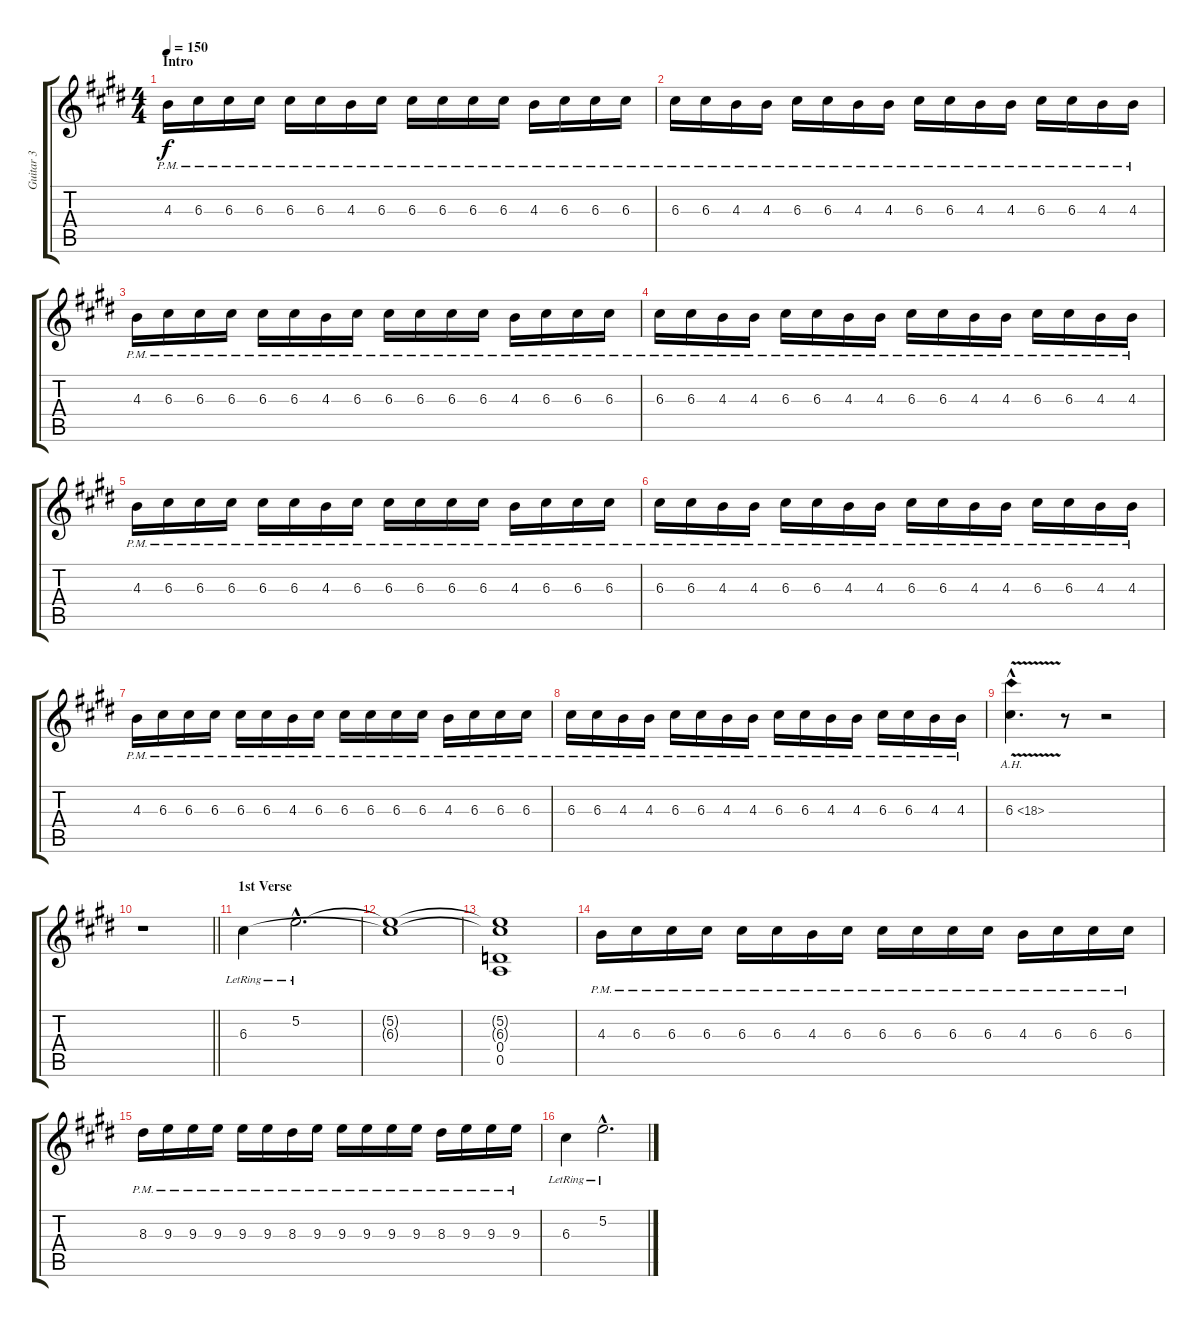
\track ("Guitar 3" "Guitar 3") {instrument distortionguitar}
\staff {score tabs}
\tuning (E4 B3 G3 D3 A2 E2) {hide}
\ts (4 4)
\section ("" "Intro")
\tempo 150
\clef g2
\ks c#minor
4.3{pm}.16{dy f instrument distortionguitar} 6.3{pm}.16 6.3{pm}.16 6.3{pm}.16 6.3{pm}.16 6.3{pm}.16 4.3{pm}.16 6.3{pm}.16 6.3{pm}.16 6.3{pm}.16 6.3{pm}.16 6.3{pm}.16 4.3{pm}.16 6.3{pm}.16 6.3{pm}.16 6.3{pm}.16 |
6.3{pm}.16 6.3{pm}.16 4.3{pm}.16 4.3{pm}.16 6.3{pm}.16 6.3{pm}.16 4.3{pm}.16 4.3{pm}.16 6.3{pm}.16 6.3{pm}.16 4.3{pm}.16 4.3{pm}.16 6.3{pm}.16 6.3{pm}.16 4.3{pm}.16 4.3{pm}.16 |
4.3{pm}.16 6.3{pm}.16 6.3{pm}.16 6.3{pm}.16 6.3{pm}.16 6.3{pm}.16 4.3{pm}.16 6.3{pm}.16 6.3{pm}.16 6.3{pm}.16 6.3{pm}.16 6.3{pm}.16 4.3{pm}.16 6.3{pm}.16 6.3{pm}.16 6.3{pm}.16 |
6.3{pm}.16 6.3{pm}.16 4.3{pm}.16 4.3{pm}.16 6.3{pm}.16 6.3{pm}.16 4.3{pm}.16 4.3{pm}.16 6.3{pm}.16 6.3{pm}.16 4.3{pm}.16 4.3{pm}.16 6.3{pm}.16 6.3{pm}.16 4.3{pm}.16 4.3{pm}.16 |
4.3{pm}.16 6.3{pm}.16 6.3{pm}.16 6.3{pm}.16 6.3{pm}.16 6.3{pm}.16 4.3{pm}.16 6.3{pm}.16 6.3{pm}.16 6.3{pm}.16 6.3{pm}.16 6.3{pm}.16 4.3{pm}.16 6.3{pm}.16 6.3{pm}.16 6.3{pm}.16 |
6.3{pm}.16 6.3{pm}.16 4.3{pm}.16 4.3{pm}.16 6.3{pm}.16 6.3{pm}.16 4.3{pm}.16 4.3{pm}.16 6.3{pm}.16 6.3{pm}.16 4.3{pm}.16 4.3{pm}.16 6.3{pm}.16 6.3{pm}.16 4.3{pm}.16 4.3{pm}.16 |
4.3{pm}.16 6.3{pm}.16 6.3{pm}.16 6.3{pm}.16 6.3{pm}.16 6.3{pm}.16 4.3{pm}.16 6.3{pm}.16 6.3{pm}.16 6.3{pm}.16 6.3{pm}.16 6.3{pm}.16 4.3{pm}.16 6.3{pm}.16 6.3{pm}.16 6.3{pm}.16 |
6.3{pm}.16 6.3{pm}.16 4.3{pm}.16 4.3{pm}.16 6.3{pm}.16 6.3{pm}.16 4.3{pm}.16 4.3{pm}.16 6.3{pm}.16 6.3{pm}.16 4.3{pm}.16 4.3{pm}.16 6.3{pm}.16 6.3{pm}.16 4.3{pm}.16 4.3{pm}.16 |
6.3{ah 12 v hac}.4{d} r.8 r.2 |
\barLineRight lightlight
r.1 |
\section ("" "1st Verse")
6.3{lr}.4 5.2{hac lr}.2{d} |
(5.2{t} 6.3{t}).1 |
(5.2{t} 6.3{t} 0.4 0.5).1 |
4.3{pm}.16 6.3{pm}.16 6.3{pm}.16 6.3{pm}.16 6.3{pm}.16 6.3{pm}.16 4.3{pm}.16 6.3{pm}.16 6.3{pm}.16 6.3{pm}.16 6.3{pm}.16 6.3{pm}.16 4.3{pm}.16 6.3{pm}.16 6.3{pm}.16 6.3{pm}.16 |
8.3{pm}.16 9.3{pm}.16 9.3{pm}.16 9.3{pm}.16 9.3{pm}.16 9.3{pm}.16 8.3{pm}.16 9.3{pm}.16 9.3{pm}.16 9.3{pm}.16 9.3{pm}.16 9.3{pm}.16 8.3{pm}.16 9.3{pm}.16 9.3{pm}.16 9.3{pm}.16 |
6.3{lr}.4 5.2{hac lr}.2{d}
